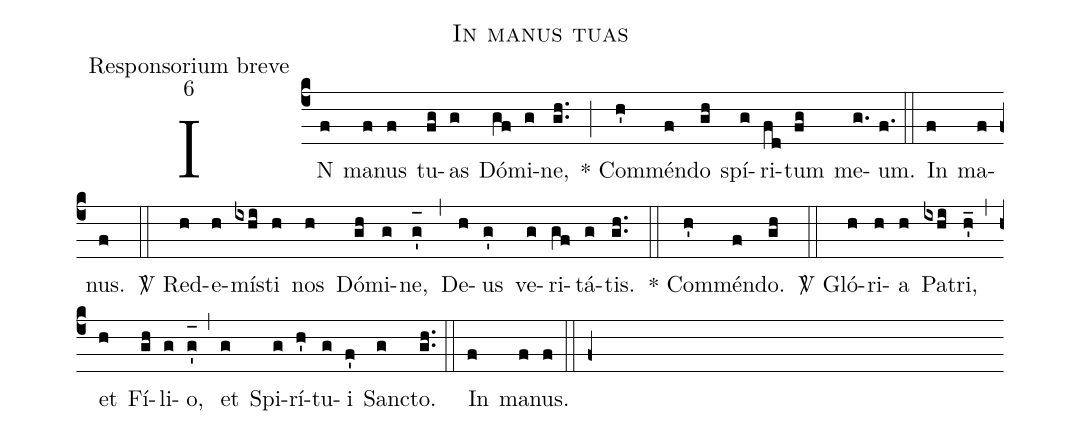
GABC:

name:In manus tuas;
office-part:Responsorium breve;
mode:6;
%%
(c4) IN(f) ma(f)nus(f) tu(fg)as(g) Dó(gf)mi(g)ne,(gh..) (;) * Com(h')mén(f)do(gh) spí(g)ri(fd)tum(fg) me(g.)um.(f.) (::) In(f) ma(f)nus.(f) (::)
<sp>V/</sp> Red(h)e(h)mí(ixhi)sti(h) nos(h) Dó(gh)mi(g)ne,(g'_[oh:h]) (,) De(h)us(g') ve(g)ri(gf)tá(g)tis.(gh..) (::) * Com(h')mén(f)do.(gh) (::)
<sp>V/</sp> Gló(h)ri(h)a(h) Pa(ixhi)tri,(h'_) (,) et(h) Fí(gh)li(g)o,(g'_[oh:h]) (,) et(g) Spi(g)rí(h')tu(g)i(f') San(g)cto.(gh..) (::) In(f) ma(f)nus.(f) (::) (f+)
